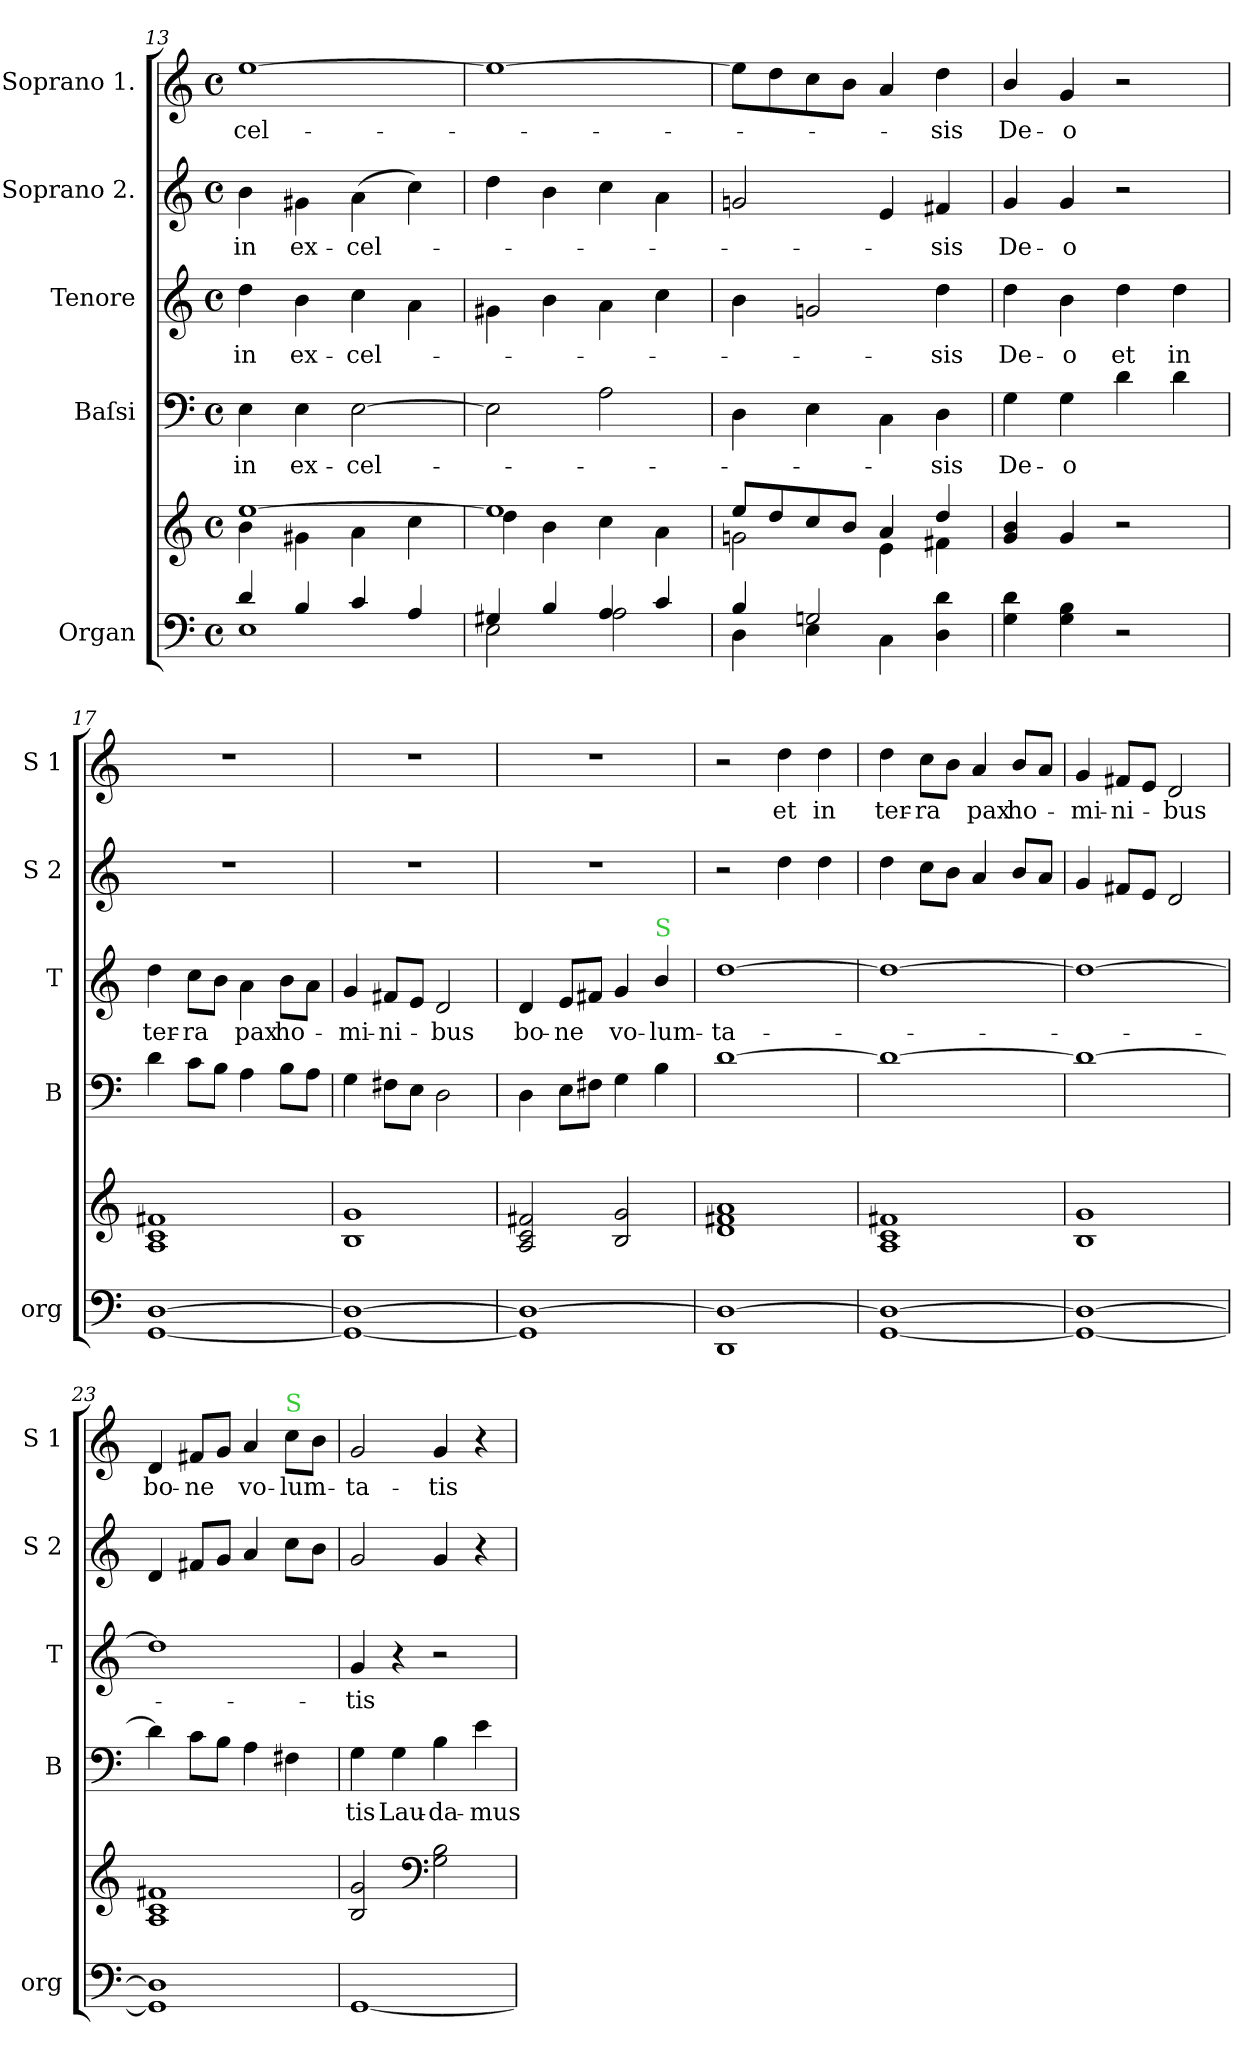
**kern	**kern	**kern	**text	**kern	**text	**kern	**text	**kern	**text
*part5	*part5	*part4	*part4	*part3	*part3	*part2	*part2	*part1	*part1
*staff6	*staff5	*staff4	*staff4	*staff3	*staff3	*staff2	*staff2	*staff1	*staff1
*I"Organ	*	*I"Baſsi	*	*I"Tenore	*	*I"Soprano 2.	*	*I"Soprano 1.	*
*I'org	*	*I'B	*	*I'T	*	*I'S 2	*	*I'S 1	*
*clefF4	*clefG2	*clefF4	*	*clefG2	*	*clefG2	*	*clefG2	*
*	*	*	*	*ITrd7c12	*	*	*	*	*
*k[]	*k[]	*k[]	*	*k[]	*	*k[]	*	*k[]	*
*C:	*C:	*C:	*	*C:	*	*C:	*	*C:	*
*M4/4	*M4/4	*M4/4	*	*M4/4	*	*M4/4	*	*M4/4	*
*met(c)	*met(c)	*met(c)	*	*met(c)	*	*met(c)	*	*met(c)	*
=13	=13	=13	=13	=13	=13	=13	=13	=13	=13
*^	*^	*	*	*	*	*	*	*	*
4d/	1E	[1ee	4b\	4E\	in	4d\	in	4b\	in	[>1ee	-cel-
4B/	.	.	4g#X\	4E\	ex-	4B\	ex-	4g#X\	ex-	.	.
4c/	.	.	4a\	[2E\	-cel-	4c\	-cel-	(>4a\	-cel-	.	.
4A/	.	.	4cc\	.	.	4A\	.	4cc\)	.	.	.
=14	=14	=14	=14	=14	=14	=14	=14	=14	=14	=14	=14
4G#X/	2E\	1ee]	4dd\	2E\]	.	4G#X\	.	4dd\	.	1ee_	.
4B/	.	.	4b\	.	.	4B\	.	4b\	.	.	.
4A/	2A\	.	4cc\	2A\	.	4A\	.	4cc\	.	.	.
4c/	.	.	4a\	.	.	4c\	.	4a\	.	.	.
=15	=15	=15	=15	=15	=15	=15	=15	=15	=15	=15	=15
4B/	4D\	8ee/L	2gn\	4D\	.	4B\	.	2gn/	.	8ee\L]	.
.	.	8dd/	.	.	.	.	.	.	.	8dd\	.
2Gn/	4E\	8cc/	.	4E\	.	2Gn/	.	.	.	8cc\	.
.	.	8b/J	.	.	.	.	.	.	.	8b\J	.
.	4C\	4a/	4e\	4C\	.	.	.	4e/	.	4a/	.
4D\ 4d\	4ryy	4dd/	4f#X\	4D\	-sis	4d\	-sis	4f#X/	-sis	4dd\	-sis
*v	*v	*	*	*	*	*	*	*	*	*	*
*	*v	*v	*	*	*	*	*	*	*	*
=16	=16	=16	=16	=16	=16	=16	=16	=16	=16
4G\ 4d\	4g/ 4b/	4G\	De-	4d\	De-	4g/	De-	4b/	De-
4G\ 4B\	4g/	4G\	-o	4B\	-o	4g/	-o	4g/	-o
2r	2r	4d\	.	4d\	et	2r	.	2r	.
.	.	4d\	.	4d\	in	.	.	.	.
=17	=17	=17	=17	=17	=17	=17	=17	=17	=17
[<1GG [>1D	1A 1c 1f#X	4d\	.	4d\	ter-	1r	.	1r	.
.	.	8c\L	.	8c\L	-ra	.	.	.	.
.	.	8B\J	.	8B\J	.	.	.	.	.
.	.	4A\	.	4A\	pax	.	.	.	.
.	.	8B\L	.	8B\L	ho-	.	.	.	.
.	.	8A\J	.	8A\J	.	.	.	.	.
=18	=18	=18	=18	=18	=18	=18	=18	=18	=18
1GG_ 1D_>	1B 1g	4G\	.	4G/	-mi-	1r	.	1r	.
.	.	8F#X\L	.	8F#X/L	-ni-	.	.	.	.
.	.	8E\J	.	8E/J	.	.	.	.	.
.	.	2D\	.	2D/	-bus	.	.	.	.
=19	=19	=19	=19	=19	=19	=19	=19	=19	=19
1GG] 1D_	2A/ 2c/ 2f#X/	4D\	.	4D/	bo-	1r	.	1r	.
.	.	8E\L	.	8E/L	-ne	.	.	.	.
.	.	8F#X\J	.	8F#X/J	.	.	.	.	.
.	2B/ 2g/	4G\	.	4G/	vo-	.	.	.	.
!	!	!	!	!LO:TX:a:color=limegreen:t=S	!	!	!	!	!
.	.	4B\	.	4B/	-lum-	.	.	.	.
=20	=20	=20	=20	=20	=20	=20	=20	=20	=20
1DD 1D_>	1d 1f#X 1a	[>1d	.	[>1d	-ta-	2r	.	2r	.
.	.	.	.	.	.	4dd\	.	4dd\	et
.	.	.	.	.	.	4dd\	.	4dd\	in
=21	=21	=21	=21	=21	=21	=21	=21	=21	=21
[<1GG 1D_>	1A 1c 1f#X	1d_>	.	1d_>	.	4dd\	.	4dd\	ter-
.	.	.	.	.	.	8cc\L	.	8cc\L	-ra
.	.	.	.	.	.	8b\J	.	8b\J	.
.	.	.	.	.	.	4a/	.	4a/	pax
.	.	.	.	.	.	8b/L	.	8b/L	ho-
.	.	.	.	.	.	8a/J	.	8a/J	.
=22	=22	=22	=22	=22	=22	=22	=22	=22	=22
1GG_ 1D_	1B 1g	1d_	.	1d_	.	4g/	.	4g/	-mi-
.	.	.	.	.	.	8f#X/L	.	8f#X/L	-ni-
.	.	.	.	.	.	8e/J	.	8e/J	.
.	.	.	.	.	.	2d/	.	2d/	-bus
=23	=23	=23	=23	=23	=23	=23	=23	=23	=23
1GG] 1D]	1A 1c 1f#X	4d\]	.	1d]	.	4d/	.	4d/	bo-
.	.	8c\L	.	.	.	8f#X/L	.	8f#X/L	-ne
.	.	8B\J	.	.	.	8g/J	.	8g/J	.
.	.	4A\	.	.	.	4a/	.	4a/	vo-
!	!	!	!	!	!	!	!	!LO:TX:a:color=limegreen:t=S	!
.	.	4F#X\	.	.	.	8cc\L	.	8cc\L	-lum-
.	.	.	.	.	.	8b\J	.	8b\J	.
=24	=24	=24	=24	=24	=24	=24	=24	=24	=24
[1GG	2B/ 2g/	4G\	-tis	4G/	-tis	2g/	.	2g/	-ta-
.	.	4G\	Lau-	4r	.	.	.	.	.
*	*clefF4	*	*	*	*	*	*	*	*
.	2G\ 2B\	4B\	-da-	2r	.	4g/	.	4g/	-tis
.	.	4e\	-mus	.	.	4r	.	4r	.
=	=	=	=	=	=	=	=	=	=
*-	*-	*-	*-	*-	*-	*-	*-	*-	*-
